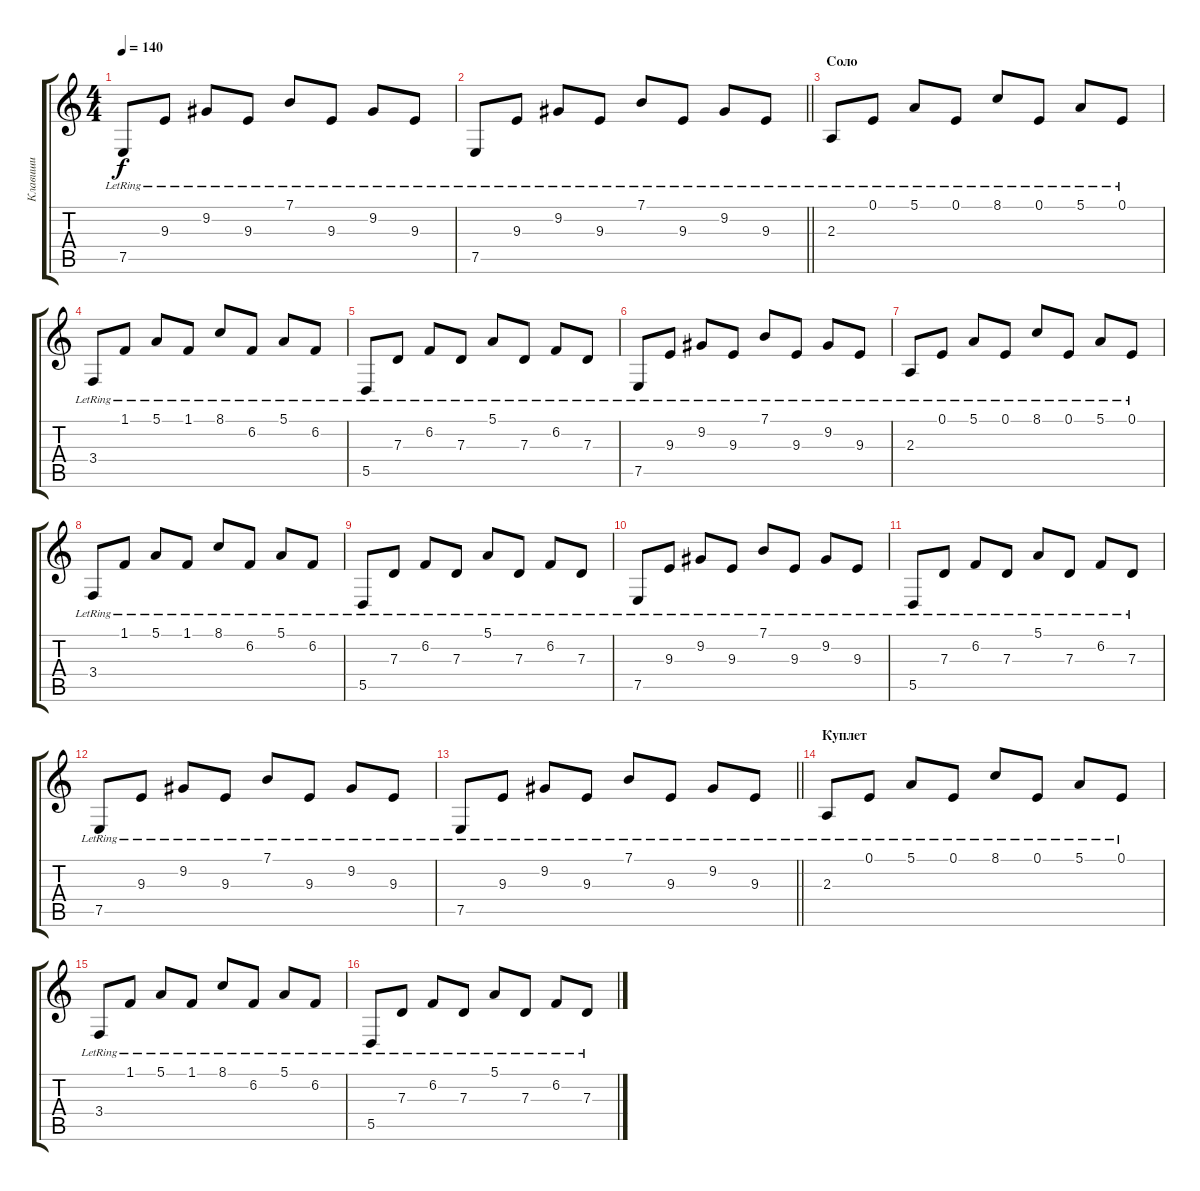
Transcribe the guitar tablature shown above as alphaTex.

\track ("Клавиши" "Клавиши") {instrument pizzicatostrings}
\staff {score tabs}
\tuning (E4 B3 G3 D3 A2 E2) {hide}
\ts (4 4)
\tempo 140
\clef g2
\ks c
7.5{lr}.8{dy f} 9.3{lr}.8 9.2{lr}.8 9.3{lr}.8 7.1{lr}.8 9.3{lr}.8 9.2{lr}.8 9.3{lr}.8 |
\barLineRight lightlight
7.5{lr}.8 9.3{lr}.8 9.2{lr}.8 9.3{lr}.8 7.1{lr}.8 9.3{lr}.8 9.2{lr}.8 9.3{lr}.8 |
\section ("" "Соло")
2.3{lr}.8 0.1{lr}.8 5.1{lr}.8 0.1{lr}.8 8.1{lr}.8 0.1{lr}.8 5.1{lr}.8 0.1{lr}.8 |
3.4{lr}.8 1.1{lr}.8 5.1{lr}.8 1.1{lr}.8 8.1{lr}.8 6.2{lr}.8 5.1{lr}.8 6.2{lr}.8 |
5.5{lr}.8 7.3{lr}.8 6.2{lr}.8 7.3{lr}.8 5.1{lr}.8 7.3{lr}.8 6.2{lr}.8 7.3{lr}.8 |
7.5{lr}.8 9.3{lr}.8 9.2{lr}.8 9.3{lr}.8 7.1{lr}.8 9.3{lr}.8 9.2{lr}.8 9.3{lr}.8 |
2.3{lr}.8 0.1{lr}.8 5.1{lr}.8 0.1{lr}.8 8.1{lr}.8 0.1{lr}.8 5.1{lr}.8 0.1{lr}.8 |
3.4{lr}.8 1.1{lr}.8 5.1{lr}.8 1.1{lr}.8 8.1{lr}.8 6.2{lr}.8 5.1{lr}.8 6.2{lr}.8 |
5.5{lr}.8 7.3{lr}.8 6.2{lr}.8 7.3{lr}.8 5.1{lr}.8 7.3{lr}.8 6.2{lr}.8 7.3{lr}.8 |
7.5{lr}.8 9.3{lr}.8 9.2{lr}.8 9.3{lr}.8 7.1{lr}.8 9.3{lr}.8 9.2{lr}.8 9.3{lr}.8 |
5.5{lr}.8 7.3{lr}.8 6.2{lr}.8 7.3{lr}.8 5.1{lr}.8 7.3{lr}.8 6.2{lr}.8 7.3{lr}.8 |
7.5{lr}.8 9.3{lr}.8 9.2{lr}.8 9.3{lr}.8 7.1{lr}.8 9.3{lr}.8 9.2{lr}.8 9.3{lr}.8 |
\barLineRight lightlight
7.5{lr}.8 9.3{lr}.8 9.2{lr}.8 9.3{lr}.8 7.1{lr}.8 9.3{lr}.8 9.2{lr}.8 9.3{lr}.8 |
\section ("" "Куплет")
2.3{lr}.8 0.1{lr}.8 5.1{lr}.8 0.1{lr}.8 8.1{lr}.8 0.1{lr}.8 5.1{lr}.8 0.1{lr}.8 |
3.4{lr}.8 1.1{lr}.8 5.1{lr}.8 1.1{lr}.8 8.1{lr}.8 6.2{lr}.8 5.1{lr}.8 6.2{lr}.8 |
5.5{lr}.8 7.3{lr}.8 6.2{lr}.8 7.3{lr}.8 5.1{lr}.8 7.3{lr}.8 6.2{lr}.8 7.3{lr}.8
